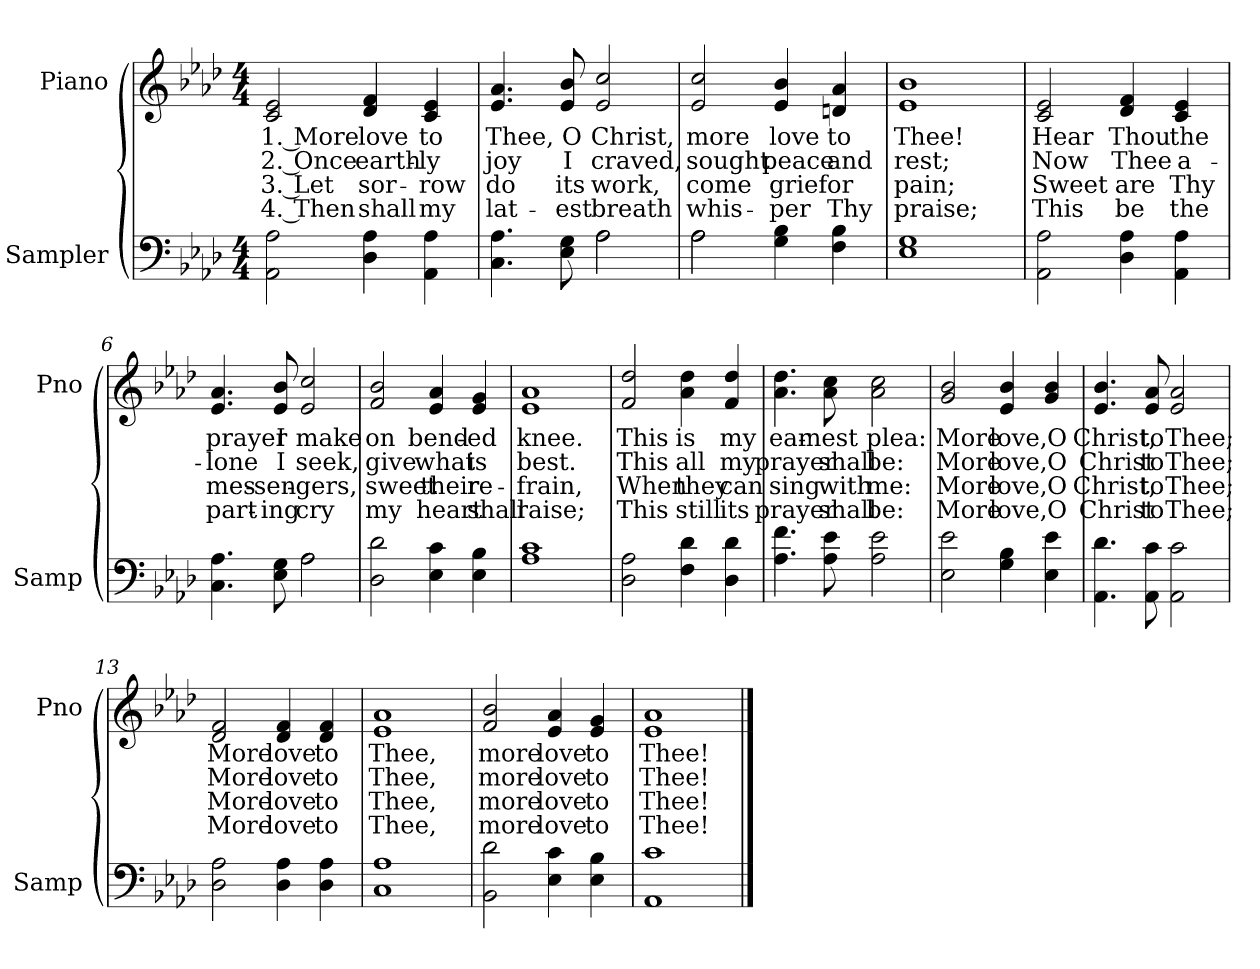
**kern	**kern	**text	**text	**text	**text
*part2	*part1	*part1	*part1	*part1	*part1
*staff2	*staff1	*staff1	*staff1	*staff1	*staff1
*I"Sampler	*I"Piano	*	*	*	*
*I'Samp	*I'Pno	*	*	*	*
*clefF4	*clefG2	*	*	*	*
*k[b-e-a-d-]	*k[b-e-a-d-]	*	*	*	*
*A-:	*A-:	*	*	*	*
*M4/4	*M4/4	*	*	*	*
=1	=1	=1	=1	=1	=1
2AA-\ 2A-\	2c 2e-	1. More	2. Once	3. Let	4. Then
4D-\ 4A-\	4d- 4f	love	earth-	sor-	shall
4AA-\ 4A-\	4c 4e-	to	-ly	-row	my
=2	=2	=2	=2	=2	=2
*^	*	*	*	*	*
4.C\ 4.A-\	2ryy	4.e- 4.a-	Thee,	joy	do	lat-
8E-\ 8G\	.	8e- 8b-	O	I	its	-est
2A-\	2A-	2e-/ 2cc/	Christ,	craved,	work,	breath
=3	=3	=3	=3	=3	=3	=3
2A-\	2A-	2e-/ 2cc/	more	sought	come	whis-
4G\ 4B-\	2ryy	4e-/ 4b-/	love	peace	grief	-per
4F\ 4B-\	.	4dn/ 4a-/	to	and	or	Thy
*v	*v	*	*	*	*	*
=4	=4	=4	=4	=4	=4
1E-\ 1G\	1e-/ 1b-/	Thee!	rest;	pain;	praise;
=5	=5	=5	=5	=5	=5
2AA-\ 2A-\	2c/ 2e-/	Hear	Now	Sweet	This
4D-\ 4A-\	4d-/ 4f/	Thou	Thee	are	be
4AA-\ 4A-\	4c/ 4e-/	the	a-	Thy	the
=6	=6	=6	=6	=6	=6
*^	*	*	*	*	*
4.C\ 4.A-\	2ryy	4.e-/ 4.a-/	prayer	-lone	mes-	part-
8E-\ 8G\	.	8e-/ 8b-/	I	I	-sen-	-ing
2A-\	2A-	2e-/ 2cc/	make	seek,	-gers,	cry
*v	*v	*	*	*	*	*
=7	=7	=7	=7	=7	=7
2D-\ 2d-\	2f/ 2b-/	on	give	sweet	my
4E-\ 4c\	4e-/ 4a-/	bend-	what	their	heart
4E-\ 4B-\	4e-/ 4g/	-ed	is	re-	shall
=8	=8	=8	=8	=8	=8
1A-\ 1c\	1e-/ 1a-/	knee.	best.	-frain,	raise;
=9	=9	=9	=9	=9	=9
2D-\ 2A-\	2f/ 2dd-/	This	This	When	This
4F\ 4d-\	4a-\ 4dd-\	is	all	they	still
4D-\ 4d-\	4f/ 4dd-/	my	my	can	its
=10	=10	=10	=10	=10	=10
4.A-\ 4.f\	4.a-\ 4.dd-\	ear-	prayer	sing	prayer
8A-\ 8e-\	8a-\ 8cc\	-nest	shall	with	shall
2A-\ 2e-\	2a-\ 2cc\	plea:	be:	me:	be:
=11	=11	=11	=11	=11	=11
2E-\ 2e-\	2g/ 2b-/	More	More	More	More
4G\ 4B-\	4e-/ 4b-/	love,	love,	love,	love,
4E-\ 4e-\	4g/ 4b-/	O	O	O	O
=12	=12	=12	=12	=12	=12
4.AA-\ 4.d-\	4.e-/ 4.b-/	Christ,	Christ	Christ,	Christ
8AA-\ 8c\	8e-/ 8a-/	to	to	to	to
2AA-\ 2c\	2e-/ 2a-/	Thee;	Thee;	Thee;	Thee;
=13	=13	=13	=13	=13	=13
2D-\ 2A-\	2d-/ 2f/	More	More	More	More
4D-\ 4A-\	4d-/ 4f/	love	love	love	love
4D-\ 4A-\	4d-/ 4f/	to	to	to	to
=14	=14	=14	=14	=14	=14
1C\ 1A-\	1e-/ 1a-/	Thee,	Thee,	Thee,	Thee,
=15	=15	=15	=15	=15	=15
2BB-\ 2d-\	2f/ 2b-/	more	more	more	more
4E-\ 4c\	4e-/ 4a-/	love	love	love	love
4E-\ 4B-\	4e-/ 4g/	to	to	to	to
=16	=16	=16	=16	=16	=16
1AA-\ 1c\	1e-/ 1a-/	Thee!	Thee!	Thee!	Thee!
==	==	==	==	==	==
*-	*-	*-	*-	*-	*-
